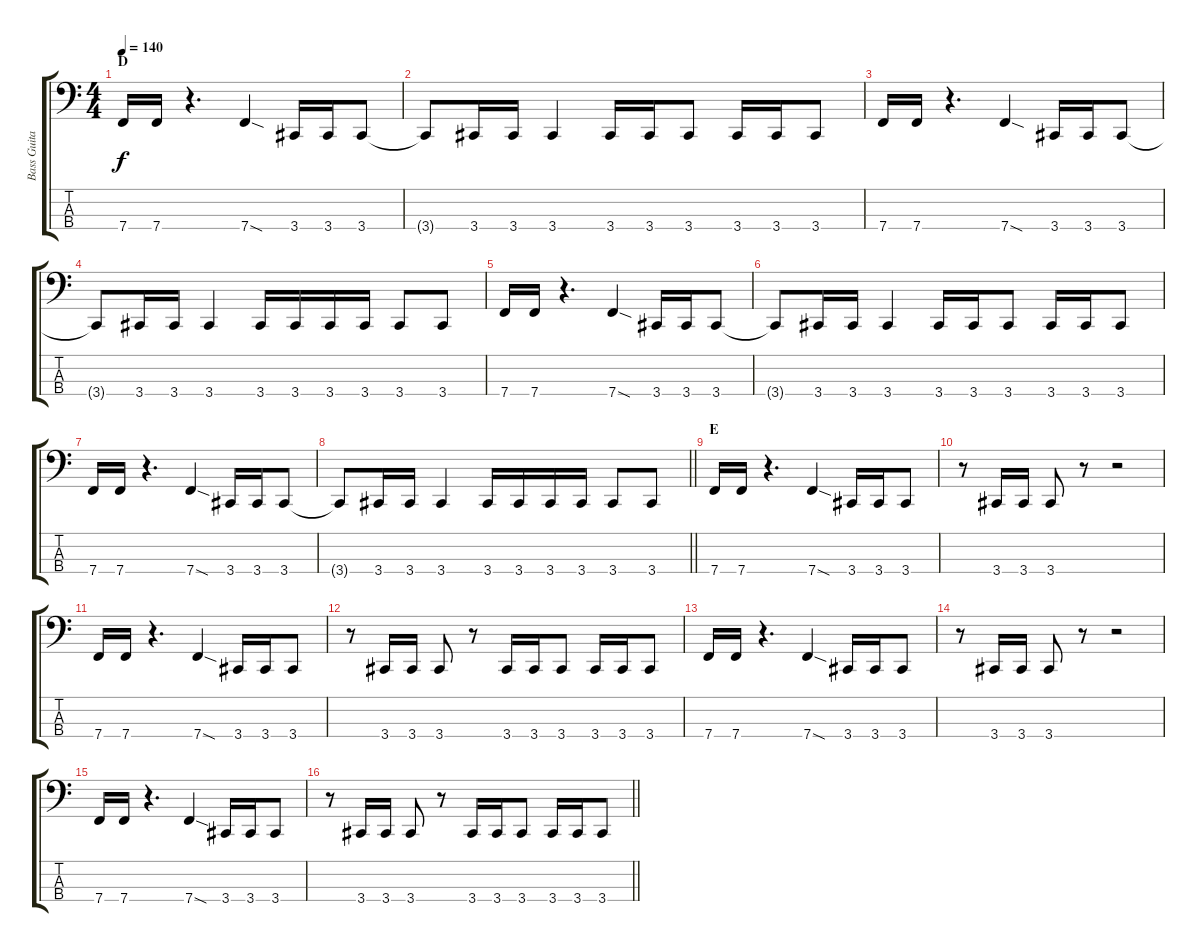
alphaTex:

\track ("Bass Guitar: John Kis Gyevi" "Bass Guita") {instrument electricbasspick}
\staff {score tabs}
\tuning (Eb2 Bb1 F1 Bb0) {hide}
\ts (4 4)
\section ("" "D")
\tempo 140
\clef f4
\ks c
7.4.16{dy f} 7.4.16 r.4{d} 7.4{sod}.4 3.4.16 3.4.16 3.4.8 |
3.4{t}.8 3.4.16 3.4.16 3.4.4 3.4.16 3.4.16 3.4.8 3.4.16 3.4.16 3.4.8 |
7.4.16 7.4.16 r.4{d} 7.4{sod}.4 3.4.16 3.4.16 3.4.8 |
3.4{t}.8 3.4.16 3.4.16 3.4.4 3.4.16 3.4.16 3.4.16 3.4.16 3.4.8 3.4.8 |
7.4.16 7.4.16 r.4{d} 7.4{sod}.4 3.4.16 3.4.16 3.4.8 |
3.4{t}.8 3.4.16 3.4.16 3.4.4 3.4.16 3.4.16 3.4.8 3.4.16 3.4.16 3.4.8 |
7.4.16 7.4.16 r.4{d} 7.4{sod}.4 3.4.16 3.4.16 3.4.8 |
\barLineRight lightlight
3.4{t}.8 3.4.16 3.4.16 3.4.4 3.4.16 3.4.16 3.4.16 3.4.16 3.4.8 3.4.8 |
\section ("" "E")
7.4.16 7.4.16 r.4{d} 7.4{sod}.4 3.4.16 3.4.16 3.4.8 |
r.8 3.4.16 3.4.16 3.4.8 r.8 r.2 |
7.4.16 7.4.16 r.4{d} 7.4{sod}.4 3.4.16 3.4.16 3.4.8 |
r.8 3.4.16 3.4.16 3.4.8 r.8 3.4.16 3.4.16 3.4.8 3.4.16 3.4.16 3.4.8 |
7.4.16 7.4.16 r.4{d} 7.4{sod}.4 3.4.16 3.4.16 3.4.8 |
r.8 3.4.16 3.4.16 3.4.8 r.8 r.2 |
7.4.16 7.4.16 r.4{d} 7.4{sod}.4 3.4.16 3.4.16 3.4.8 |
\barLineRight lightlight
r.8 3.4.16 3.4.16 3.4.8 r.8 3.4.16 3.4.16 3.4.8 3.4.16 3.4.16 3.4.8
